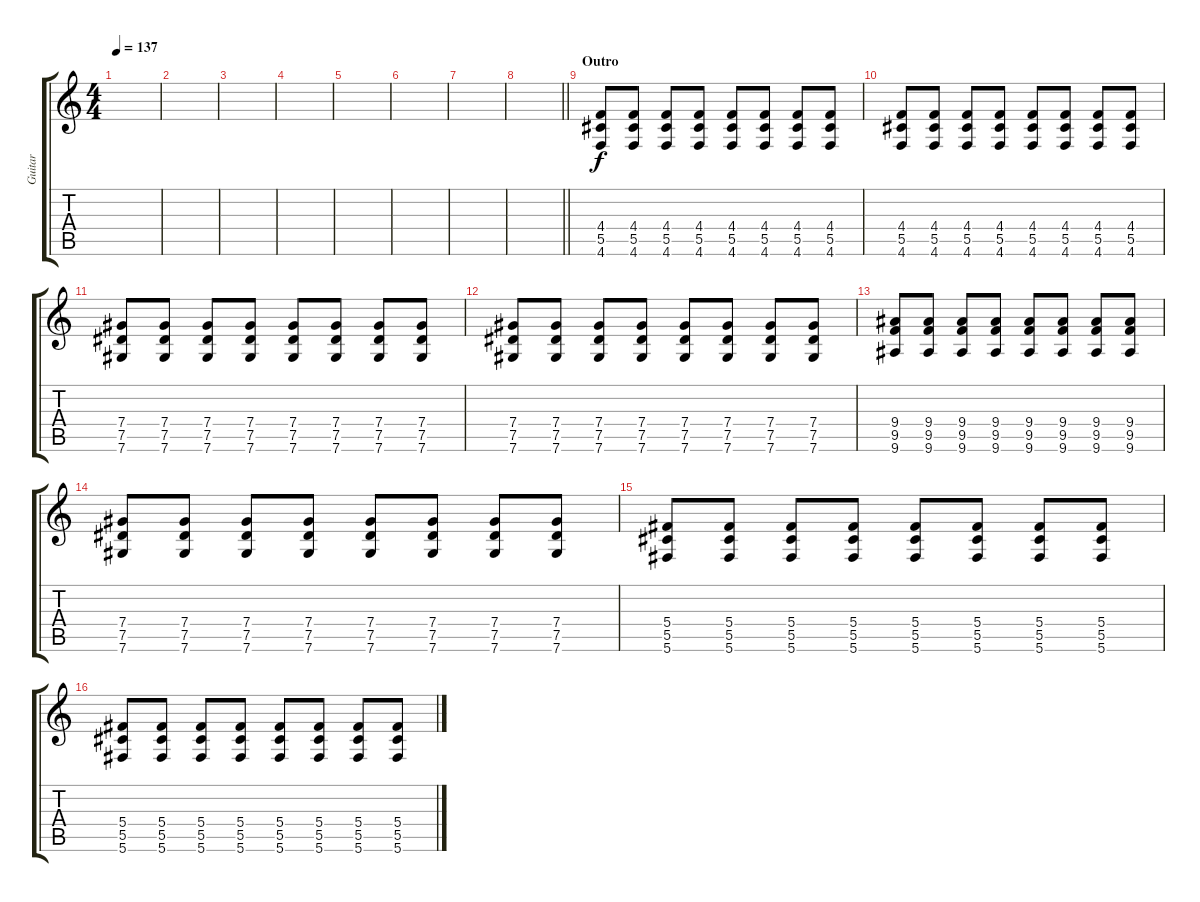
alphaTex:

\track ("Guitar" "Guitar") {instrument distortionguitar}
\staff {score tabs}
\tuning (Eb4 Bb3 Gb3 Db3 Ab2 Db2) {hide}
\ts (4 4)
\tempo 137
\clef g2
\ks c
|
|
|
|
|
|
|
\barLineRight lightlight
|
\section ("" "Outro")
(4.4 5.5 4.6).8 (4.4 5.5 4.6).8 (4.4 5.5 4.6).8 (4.4 5.5 4.6).8 (4.4 5.5 4.6).8 (4.4 5.5 4.6).8 (4.4 5.5 4.6).8 (4.4 5.5 4.6).8 |
(4.4 5.5 4.6).8 (4.4 5.5 4.6).8 (4.4 5.5 4.6).8 (4.4 5.5 4.6).8 (4.4 5.5 4.6).8 (4.4 5.5 4.6).8 (4.4 5.5 4.6).8 (4.4 5.5 4.6).8 |
(7.4 7.5 7.6).8 (7.4 7.5 7.6).8 (7.4 7.5 7.6).8 (7.4 7.5 7.6).8 (7.4 7.5 7.6).8 (7.4 7.5 7.6).8 (7.4 7.5 7.6).8 (7.4 7.5 7.6).8 |
(7.4 7.5 7.6).8 (7.4 7.5 7.6).8 (7.4 7.5 7.6).8 (7.4 7.5 7.6).8 (7.4 7.5 7.6).8 (7.4 7.5 7.6).8 (7.4 7.5 7.6).8 (7.4 7.5 7.6).8 |
(9.4 9.5 9.6).8 (9.4 9.5 9.6).8 (9.4 9.5 9.6).8 (9.4 9.5 9.6).8 (9.4 9.5 9.6).8 (9.4 9.5 9.6).8 (9.4 9.5 9.6).8 (9.4 9.5 9.6).8 |
(7.4 7.5 7.6).8 (7.4 7.5 7.6).8 (7.4 7.5 7.6).8 (7.4 7.5 7.6).8 (7.4 7.5 7.6).8 (7.4 7.5 7.6).8 (7.4 7.5 7.6).8 (7.4 7.5 7.6).8 |
(5.4 5.5 5.6).8 (5.4 5.5 5.6).8 (5.4 5.5 5.6).8 (5.4 5.5 5.6).8 (5.4 5.5 5.6).8 (5.4 5.5 5.6).8 (5.4 5.5 5.6).8 (5.4 5.5 5.6).8 |
(5.4 5.5 5.6).8 (5.4 5.5 5.6).8 (5.4 5.5 5.6).8 (5.4 5.5 5.6).8 (5.4 5.5 5.6).8 (5.4 5.5 5.6).8 (5.4 5.5 5.6).8 (5.4 5.5 5.6).8
